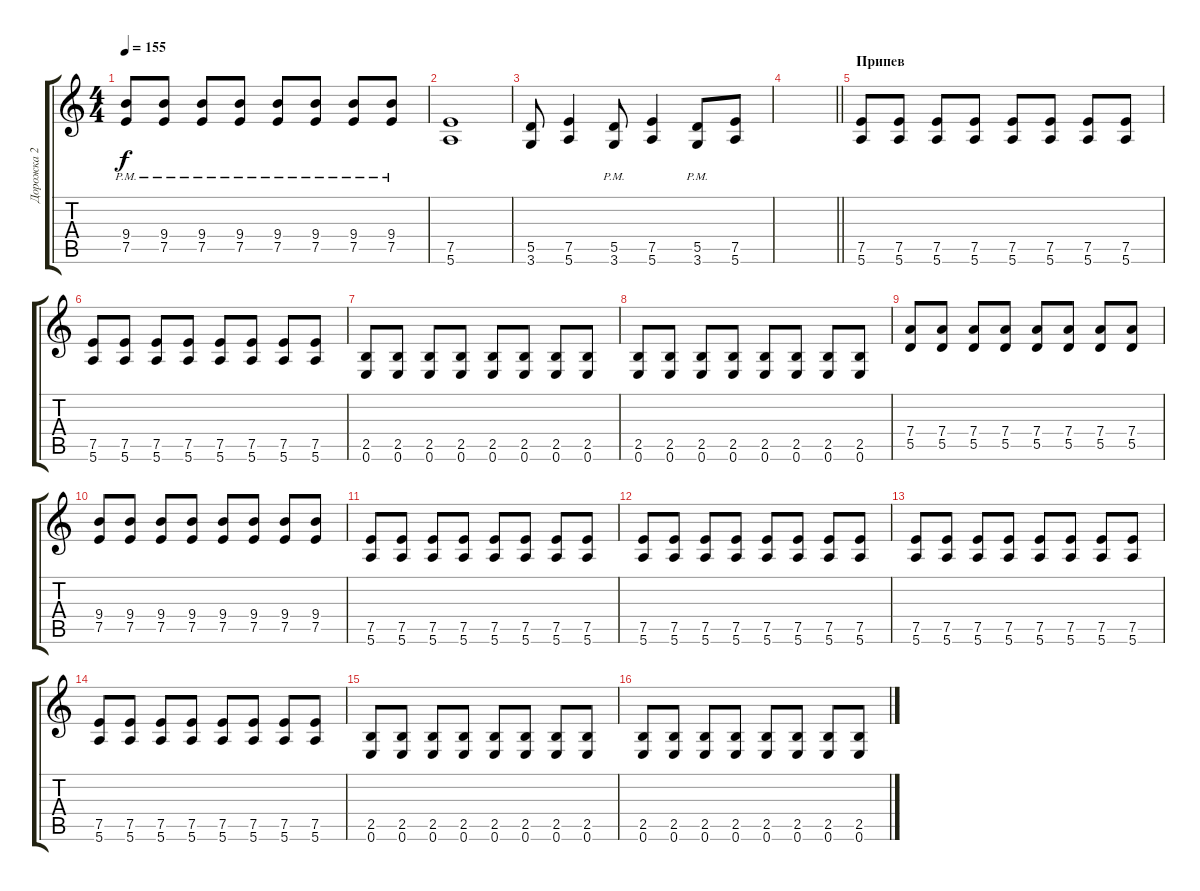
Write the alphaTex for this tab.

\track ("Дорожка 2" "Дорожка 2") {instrument overdrivenguitar}
\staff {score tabs}
\tuning (E4 B3 G3 D3 A2 E2) {hide}
\ts (4 4)
\tempo 155
\clef g2
\ks c
(9.4{pm} 7.5{pm}).8{dy f} (9.4{pm} 7.5{pm}).8 (9.4{pm} 7.5{pm}).8 (9.4{pm} 7.5{pm}).8 (9.4{pm} 7.5{pm}).8 (9.4{pm} 7.5{pm}).8 (9.4{pm} 7.5{pm}).8 (9.4{pm} 7.5{pm}).8 |
(7.5 5.6).1 |
(5.5 3.6).8 (7.5 5.6).4 (5.5{pm} 3.6{pm}).8 (7.5 5.6).4 (5.5{pm} 3.6{pm}).8 (7.5 5.6).8 |
\barLineRight lightlight
|
\section ("" "Припев")
(7.5 5.6).8 (7.5 5.6).8 (7.5 5.6).8 (7.5 5.6).8 (7.5 5.6).8 (7.5 5.6).8 (7.5 5.6).8 (7.5 5.6).8 |
(7.5 5.6).8 (7.5 5.6).8 (7.5 5.6).8 (7.5 5.6).8 (7.5 5.6).8 (7.5 5.6).8 (7.5 5.6).8 (7.5 5.6).8 |
(2.5 0.6).8 (2.5 0.6).8 (2.5 0.6).8 (2.5 0.6).8 (2.5 0.6).8 (2.5 0.6).8 (2.5 0.6).8 (2.5 0.6).8 |
(2.5 0.6).8 (2.5 0.6).8 (2.5 0.6).8 (2.5 0.6).8 (2.5 0.6).8 (2.5 0.6).8 (2.5 0.6).8 (2.5 0.6).8 |
(7.4 5.5).8 (7.4 5.5).8 (7.4 5.5).8 (7.4 5.5).8 (7.4 5.5).8 (7.4 5.5).8 (7.4 5.5).8 (7.4 5.5).8 |
(9.4 7.5).8 (9.4 7.5).8 (9.4 7.5).8 (9.4 7.5).8 (9.4 7.5).8 (9.4 7.5).8 (9.4 7.5).8 (9.4 7.5).8 |
(7.5 5.6).8 (7.5 5.6).8 (7.5 5.6).8 (7.5 5.6).8 (7.5 5.6).8 (7.5 5.6).8 (7.5 5.6).8 (7.5 5.6).8 |
(7.5 5.6).8 (7.5 5.6).8 (7.5 5.6).8 (7.5 5.6).8 (7.5 5.6).8 (7.5 5.6).8 (7.5 5.6).8 (7.5 5.6).8 |
(7.5 5.6).8 (7.5 5.6).8 (7.5 5.6).8 (7.5 5.6).8 (7.5 5.6).8 (7.5 5.6).8 (7.5 5.6).8 (7.5 5.6).8 |
(7.5 5.6).8 (7.5 5.6).8 (7.5 5.6).8 (7.5 5.6).8 (7.5 5.6).8 (7.5 5.6).8 (7.5 5.6).8 (7.5 5.6).8 |
(2.5 0.6).8 (2.5 0.6).8 (2.5 0.6).8 (2.5 0.6).8 (2.5 0.6).8 (2.5 0.6).8 (2.5 0.6).8 (2.5 0.6).8 |
(2.5 0.6).8 (2.5 0.6).8 (2.5 0.6).8 (2.5 0.6).8 (2.5 0.6).8 (2.5 0.6).8 (2.5 0.6).8 (2.5 0.6).8
